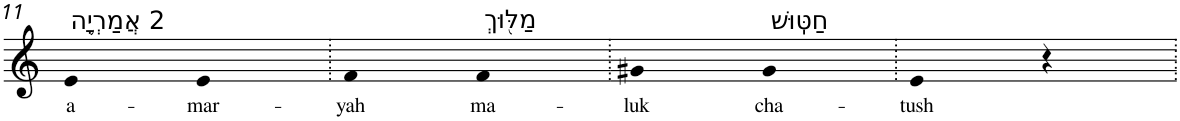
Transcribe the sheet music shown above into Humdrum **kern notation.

**kern	**text
*part1	*part1
*staff1	*staff1
*I"Piano	*
*I'Pno	*
!!LO:PB:g=z
*clefG2	*
*k[]	*
=11	=11
!LO:TX:a:t=2 אֲמַרְיָ֥ה	!
!	!LO:LY:b
4e	a-
!	!LO:LY:b
4e	-mar-
=12.	=12.
!	!LO:LY:b
4f	-yah
!LO:TX:a:t=מַלּ֖וּךְ	!
!	!LO:LY:b
4f	ma-
=13.	=13.
!	!LO:LY:b
4g#X	-luk
!LO:TX:a:t=חַטּֽוּשׁ	!
!	!LO:LY:b
4g#	cha-
=14.	=14.
!	!LO:LY:b
4e	-tush
4r	.
=.	=.
*-	*-
